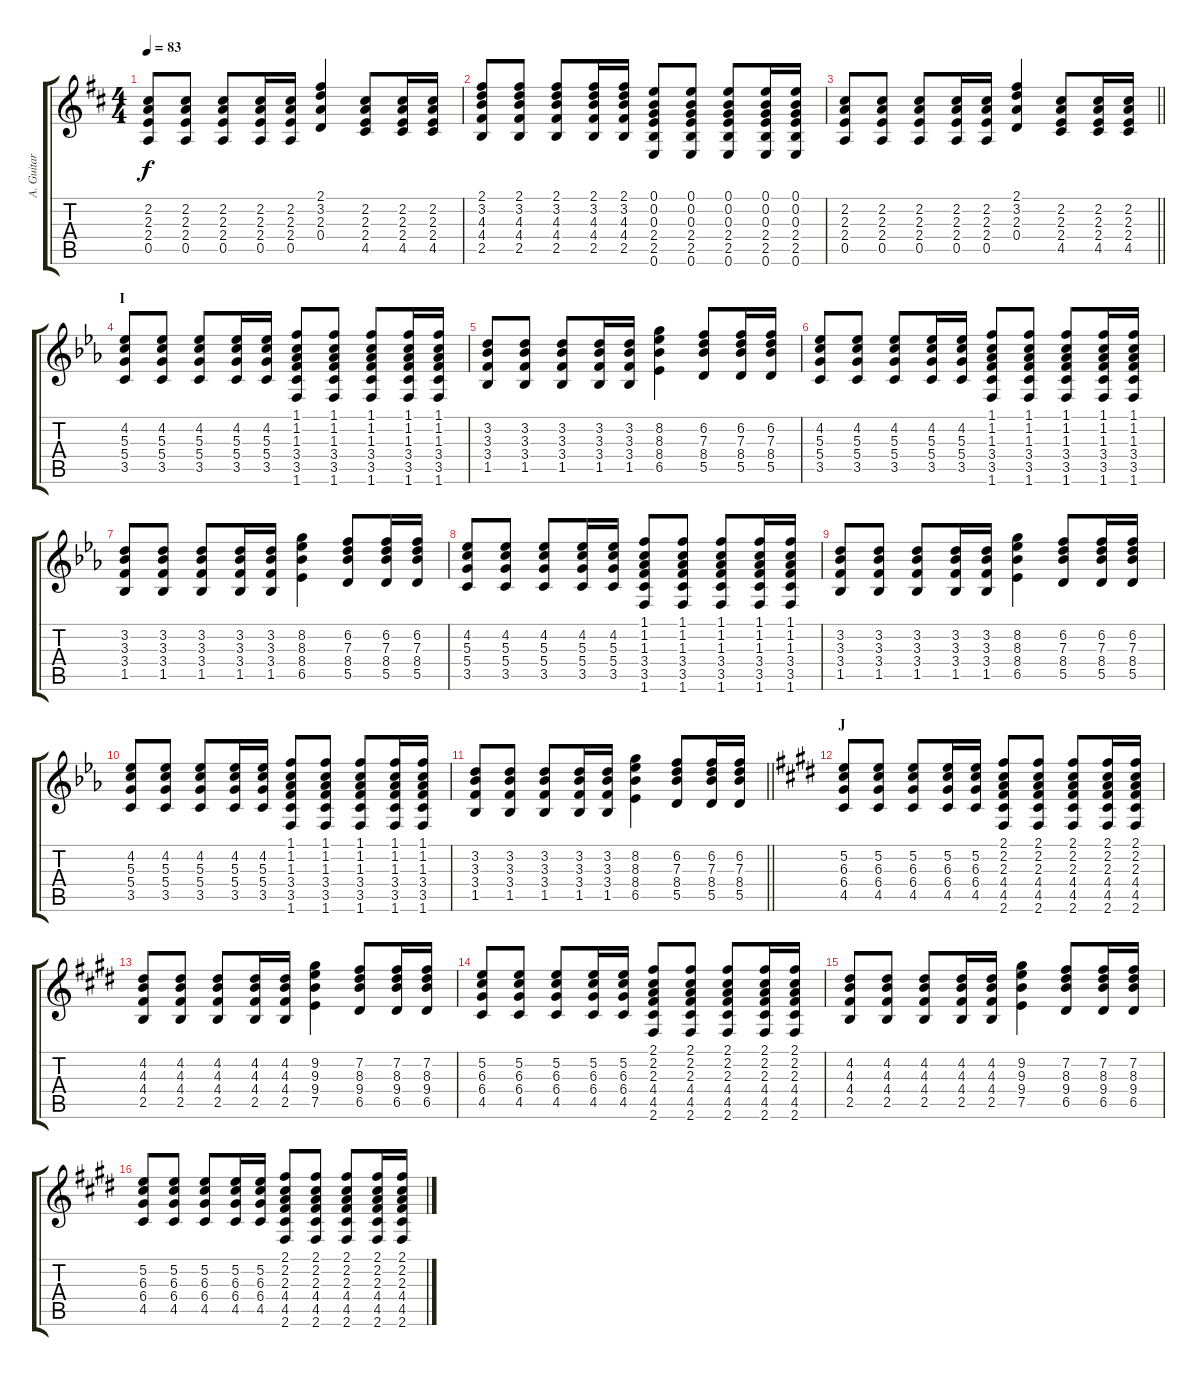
\track ("A. Guitar" "A. Guitar") {instrument acousticguitarsteel}
\staff {score tabs}
\tuning (E4 B3 G3 D3 A2 E2) {hide}
\ts (4 4)
\tempo 83
\clef g2
\ks d
(2.2 2.3 2.4 0.5).8{dy f} (2.2 2.3 2.4 0.5).8 (2.2 2.3 2.4 0.5).8 (2.2 2.3 2.4 0.5).16 (2.2 2.3 2.4 0.5).16 (2.1 3.2 2.3 0.4).4 (2.2 2.3 2.4 4.5).8 (2.2 2.3 2.4 4.5).16 (2.2 2.3 2.4 4.5).16 |
(2.1 3.2 4.3 4.4 2.5).8 (2.1 3.2 4.3 4.4 2.5).8 (2.1 3.2 4.3 4.4 2.5).8 (2.1 3.2 4.3 4.4 2.5).16 (2.1 3.2 4.3 4.4 2.5).16 (0.1 0.2 0.3 2.4 2.5 0.6).8 (0.1 0.2 0.3 2.4 2.5 0.6).8 (0.1 0.2 0.3 2.4 2.5 0.6).8 (0.1 0.2 0.3 2.4 2.5 0.6).16 (0.1 0.2 0.3 2.4 2.5 0.6).16 |
\barLineRight lightlight
(2.2 2.3 2.4 0.5).8 (2.2 2.3 2.4 0.5).8 (2.2 2.3 2.4 0.5).8 (2.2 2.3 2.4 0.5).16 (2.2 2.3 2.4 0.5).16 (2.1 3.2 2.3 0.4).4 (2.2 2.3 2.4 4.5).8 (2.2 2.3 2.4 4.5).16 (2.2 2.3 2.4 4.5).16 |
\section ("" "I")
\ks eb
(4.2 5.3 5.4 3.5).8 (4.2 5.3 5.4 3.5).8 (4.2 5.3 5.4 3.5).8 (4.2 5.3 5.4 3.5).16 (4.2 5.3 5.4 3.5).16 (1.1 1.2 1.3 3.4 3.5 1.6).8 (1.1 1.2 1.3 3.4 3.5 1.6).8 (1.1 1.2 1.3 3.4 3.5 1.6).8 (1.1 1.2 1.3 3.4 3.5 1.6).16 (1.1 1.2 1.3 3.4 3.5 1.6).16 |
(3.2 3.3 3.4 1.5).8 (3.2 3.3 3.4 1.5).8 (3.2 3.3 3.4 1.5).8 (3.2 3.3 3.4 1.5).16 (3.2 3.3 3.4 1.5).16 (8.2 8.3 8.4 6.5).4 (6.2 7.3 8.4 5.5).8 (6.2 7.3 8.4 5.5).16 (6.2 7.3 8.4 5.5).16 |
(4.2 5.3 5.4 3.5).8 (4.2 5.3 5.4 3.5).8 (4.2 5.3 5.4 3.5).8 (4.2 5.3 5.4 3.5).16 (4.2 5.3 5.4 3.5).16 (1.1 1.2 1.3 3.4 3.5 1.6).8 (1.1 1.2 1.3 3.4 3.5 1.6).8 (1.1 1.2 1.3 3.4 3.5 1.6).8 (1.1 1.2 1.3 3.4 3.5 1.6).16 (1.1 1.2 1.3 3.4 3.5 1.6).16 |
(3.2 3.3 3.4 1.5).8 (3.2 3.3 3.4 1.5).8 (3.2 3.3 3.4 1.5).8 (3.2 3.3 3.4 1.5).16 (3.2 3.3 3.4 1.5).16 (8.2 8.3 8.4 6.5).4 (6.2 7.3 8.4 5.5).8 (6.2 7.3 8.4 5.5).16 (6.2 7.3 8.4 5.5).16 |
(4.2 5.3 5.4 3.5).8 (4.2 5.3 5.4 3.5).8 (4.2 5.3 5.4 3.5).8 (4.2 5.3 5.4 3.5).16 (4.2 5.3 5.4 3.5).16 (1.1 1.2 1.3 3.4 3.5 1.6).8 (1.1 1.2 1.3 3.4 3.5 1.6).8 (1.1 1.2 1.3 3.4 3.5 1.6).8 (1.1 1.2 1.3 3.4 3.5 1.6).16 (1.1 1.2 1.3 3.4 3.5 1.6).16 |
(3.2 3.3 3.4 1.5).8 (3.2 3.3 3.4 1.5).8 (3.2 3.3 3.4 1.5).8 (3.2 3.3 3.4 1.5).16 (3.2 3.3 3.4 1.5).16 (8.2 8.3 8.4 6.5).4 (6.2 7.3 8.4 5.5).8 (6.2 7.3 8.4 5.5).16 (6.2 7.3 8.4 5.5).16 |
(4.2 5.3 5.4 3.5).8 (4.2 5.3 5.4 3.5).8 (4.2 5.3 5.4 3.5).8 (4.2 5.3 5.4 3.5).16 (4.2 5.3 5.4 3.5).16 (1.1 1.2 1.3 3.4 3.5 1.6).8 (1.1 1.2 1.3 3.4 3.5 1.6).8 (1.1 1.2 1.3 3.4 3.5 1.6).8 (1.1 1.2 1.3 3.4 3.5 1.6).16 (1.1 1.2 1.3 3.4 3.5 1.6).16 |
\barLineRight lightlight
(3.2 3.3 3.4 1.5).8 (3.2 3.3 3.4 1.5).8 (3.2 3.3 3.4 1.5).8 (3.2 3.3 3.4 1.5).16 (3.2 3.3 3.4 1.5).16 (8.2 8.3 8.4 6.5).4 (6.2 7.3 8.4 5.5).8 (6.2 7.3 8.4 5.5).16 (6.2 7.3 8.4 5.5).16 |
\section ("" "J")
\ks e
(5.2 6.3 6.4 4.5).8 (5.2 6.3 6.4 4.5).8 (5.2 6.3 6.4 4.5).8 (5.2 6.3 6.4 4.5).16 (5.2 6.3 6.4 4.5).16 (2.1 2.2 2.3 4.4 4.5 2.6).8 (2.1 2.2 2.3 4.4 4.5 2.6).8 (2.1 2.2 2.3 4.4 4.5 2.6).8 (2.1 2.2 2.3 4.4 4.5 2.6).16 (2.1 2.2 2.3 4.4 4.5 2.6).16 |
(4.2 4.3 4.4 2.5).8 (4.2 4.3 4.4 2.5).8 (4.2 4.3 4.4 2.5).8 (4.2 4.3 4.4 2.5).16 (4.2 4.3 4.4 2.5).16 (9.2 9.3 9.4 7.5).4 (7.2 8.3 9.4 6.5).8 (7.2 8.3 9.4 6.5).16 (7.2 8.3 9.4 6.5).16 |
(5.2 6.3 6.4 4.5).8 (5.2 6.3 6.4 4.5).8 (5.2 6.3 6.4 4.5).8 (5.2 6.3 6.4 4.5).16 (5.2 6.3 6.4 4.5).16 (2.1 2.2 2.3 4.4 4.5 2.6).8 (2.1 2.2 2.3 4.4 4.5 2.6).8 (2.1 2.2 2.3 4.4 4.5 2.6).8 (2.1 2.2 2.3 4.4 4.5 2.6).16 (2.1 2.2 2.3 4.4 4.5 2.6).16 |
(4.2 4.3 4.4 2.5).8 (4.2 4.3 4.4 2.5).8 (4.2 4.3 4.4 2.5).8 (4.2 4.3 4.4 2.5).16 (4.2 4.3 4.4 2.5).16 (9.2 9.3 9.4 7.5).4 (7.2 8.3 9.4 6.5).8 (7.2 8.3 9.4 6.5).16 (7.2 8.3 9.4 6.5).16 |
(5.2 6.3 6.4 4.5).8 (5.2 6.3 6.4 4.5).8 (5.2 6.3 6.4 4.5).8 (5.2 6.3 6.4 4.5).16 (5.2 6.3 6.4 4.5).16 (2.1 2.2 2.3 4.4 4.5 2.6).8 (2.1 2.2 2.3 4.4 4.5 2.6).8 (2.1 2.2 2.3 4.4 4.5 2.6).8 (2.1 2.2 2.3 4.4 4.5 2.6).16 (2.1 2.2 2.3 4.4 4.5 2.6).16
